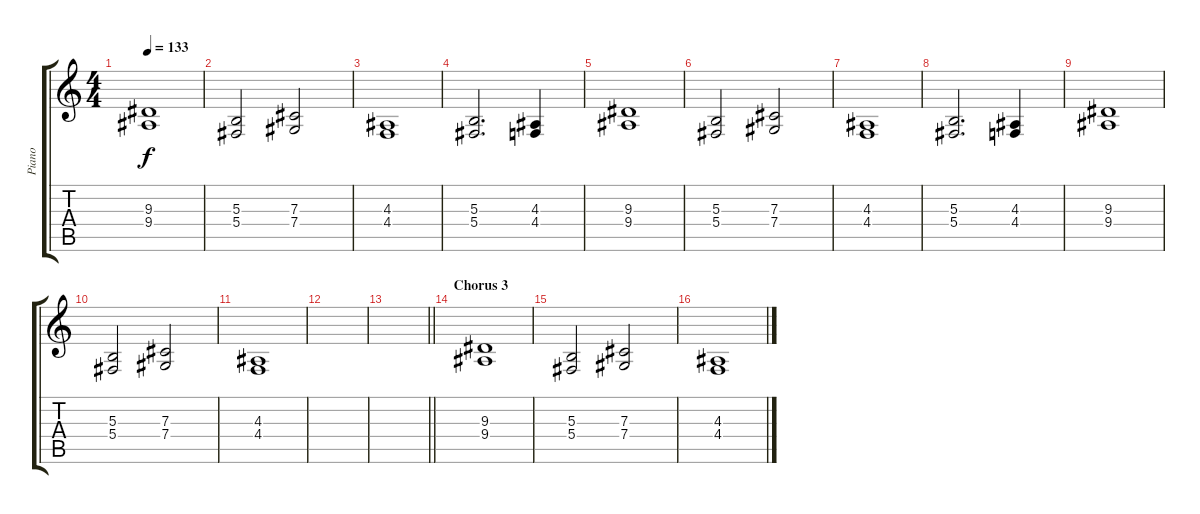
\track ("Piano" "Piano") {instrument acousticgrandpiano}
\staff {score tabs}
\tuning (Eb4 Bb3 Gb3 Db3 Ab2 Eb2) {hide}
\ts (4 4)
\tempo 133
\clef g2
\ks c
(9.3 9.4).1{dy f volume 14 instrument stringensemble1} |
(5.3 5.4).2{volume 14 instrument stringensemble1} (7.3 7.4).2 |
(4.3 4.4).1{volume 14 instrument stringensemble1} |
(5.3 5.4).2{d volume 14 instrument stringensemble1} (4.3 4.4).4 |
(9.3 9.4).1{volume 14 instrument stringensemble1} |
(5.3 5.4).2{volume 14 instrument stringensemble1} (7.3 7.4).2 |
(4.3 4.4).1{volume 14 instrument stringensemble1} |
(5.3 5.4).2{d volume 14 instrument stringensemble1} (4.3 4.4).4 |
(9.3 9.4).1{volume 14 instrument stringensemble1} |
(5.3 5.4).2{volume 14 instrument stringensemble1} (7.3 7.4).2 |
(4.3 4.4).1{volume 14 instrument stringensemble1} |
|
\barLineRight lightlight
|
\section ("" "Chorus 3")
(9.3 9.4).1{volume 14 instrument stringensemble1} |
(5.3 5.4).2{volume 14 instrument stringensemble1} (7.3 7.4).2 |
(4.3 4.4).1{volume 14 instrument stringensemble1}
